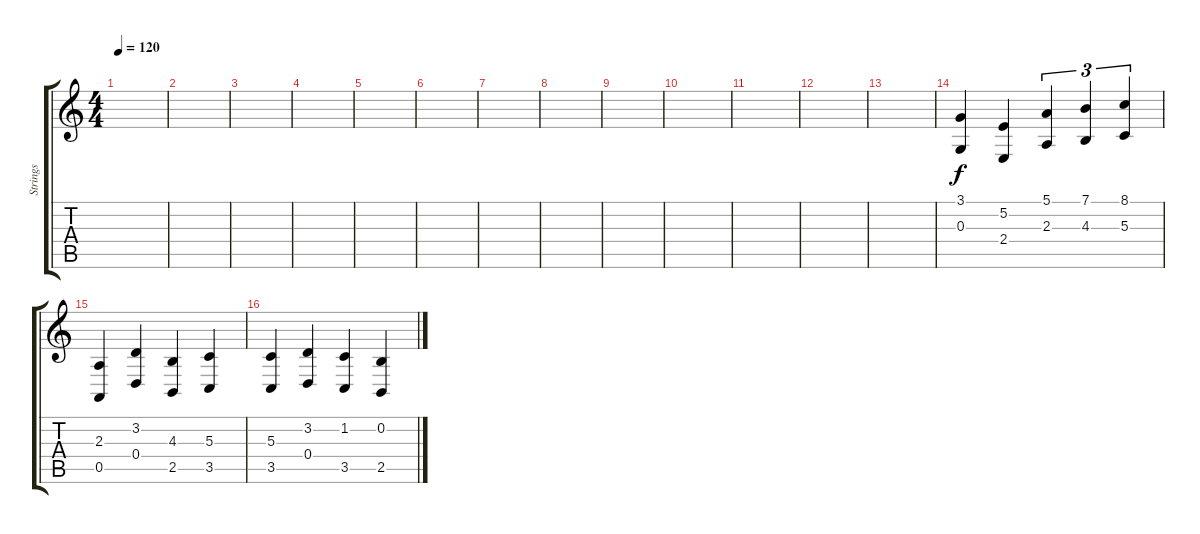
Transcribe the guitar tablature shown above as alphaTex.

\track ("Strings" "Strings") {instrument stringensemble1}
\staff {score tabs}
\tuning (E4 B3 G3 D3 A2 E2) {hide}
\ts (4 4)
\tempo 120
\clef g2
\ks c
|
|
|
|
|
|
|
|
|
|
|
|
|
(3.1 0.3).4 (5.2 2.4).4 (5.1 2.3).4{tu (3 2)} (7.1 4.3).4{tu (3 2)} (8.1 5.3).4{tu (3 2)} |
(2.3 0.5).4 (3.2 0.4).4 (4.3 2.5).4 (5.3 3.5).4 |
(5.3 3.5).4 (3.2 0.4).4 (1.2 3.5).4 (0.2 2.5).4
